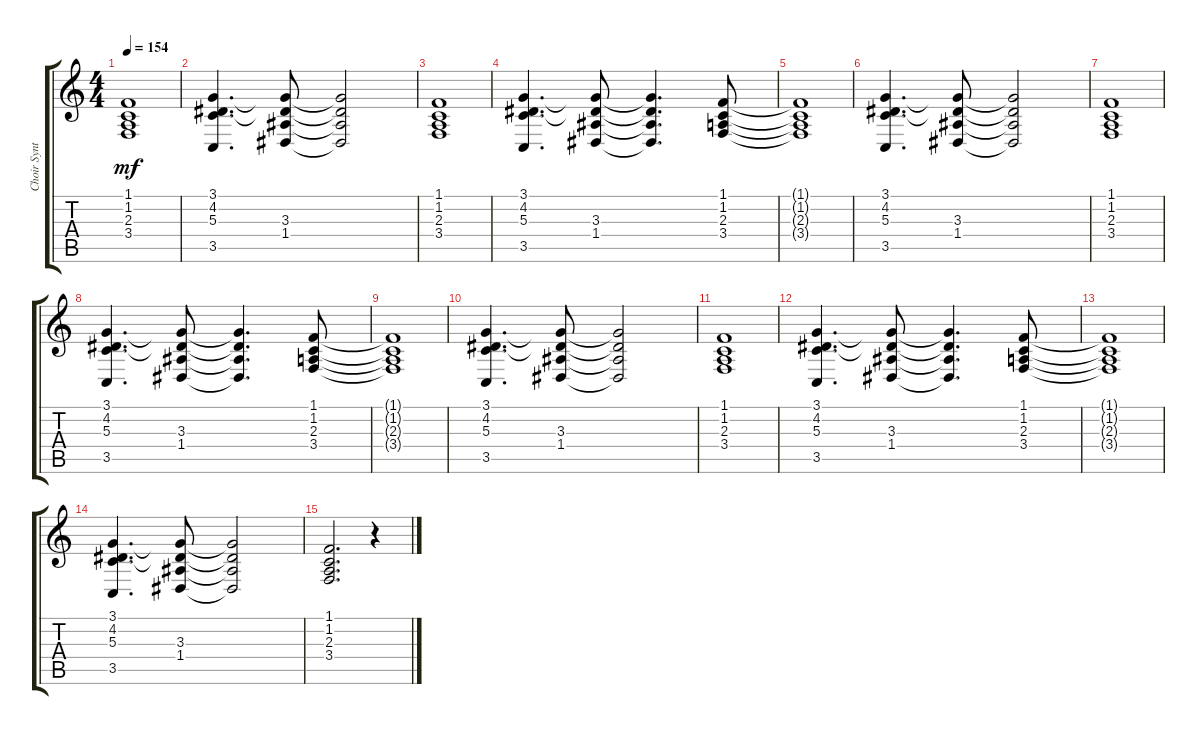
\track ("Choir Synth" "Choir Synt") {instrument choiraahs}
\staff {score tabs}
\tuning (E4 B3 G3 D3 A2 E2) {hide}
\ts (4 4)
\tempo 154
\clef g2
\ks c
(1.1{t} 1.2{t} 2.3{t} 3.4{t}).1{dy mf} |
(3.1 4.2 5.3 3.5).4{d} (3.1{t} 4.2{t} 3.3 1.4).8 (3.1{t} 4.2{t} 3.3{t} 1.4{t}).2 |
(1.1 1.2 2.3 3.4).1 |
(3.1 4.2 5.3 3.5).4{d} (3.1{t} 4.2{t} 3.3 1.4).8 (3.1{t} 4.2{t} 3.3{t} 1.4{t}).4{d} (1.1 1.2 2.3 3.4).8 |
(1.1{t} 1.2{t} 2.3{t} 3.4{t}).1 |
(3.1 4.2 5.3 3.5).4{d} (3.1{t} 4.2{t} 3.3 1.4).8 (3.1{t} 4.2{t} 3.3{t} 1.4{t}).2 |
(1.1 1.2 2.3 3.4).1 |
(3.1 4.2 5.3 3.5).4{d} (3.1{t} 4.2{t} 3.3 1.4).8 (3.1{t} 4.2{t} 3.3{t} 1.4{t}).4{d} (1.1 1.2 2.3 3.4).8 |
(1.1{t} 1.2{t} 2.3{t} 3.4{t}).1 |
(3.1 4.2 5.3 3.5).4{d} (3.1{t} 4.2{t} 3.3 1.4).8 (3.1{t} 4.2{t} 3.3{t} 1.4{t}).2 |
(1.1 1.2 2.3 3.4).1 |
(3.1 4.2 5.3 3.5).4{d} (3.1{t} 4.2{t} 3.3 1.4).8 (3.1{t} 4.2{t} 3.3{t} 1.4{t}).4{d} (1.1 1.2 2.3 3.4).8 |
(1.1{t} 1.2{t} 2.3{t} 3.4{t}).1 |
(3.1 4.2 5.3 3.5).4{d} (3.1{t} 4.2{t} 3.3 1.4).8 (3.1{t} 4.2{t} 3.3{t} 1.4{t}).2 |
(1.1 1.2 2.3 3.4).2{d} r.4
